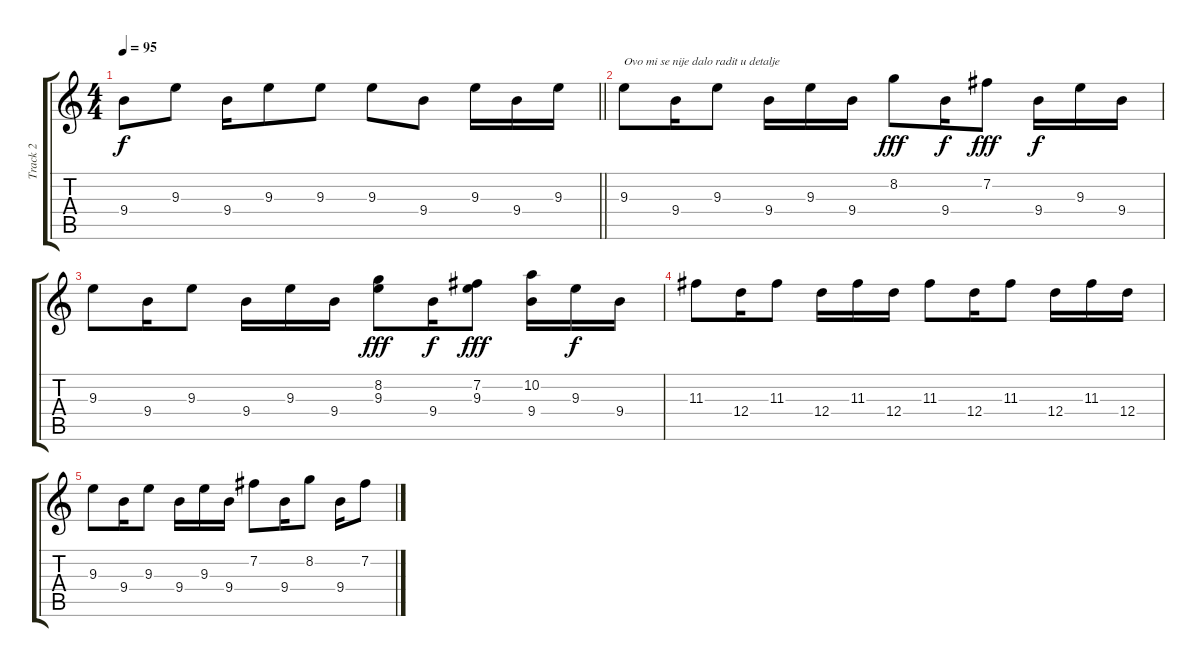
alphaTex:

\track ("Track 2" "Track 2") {instrument acousticguitarsteel}
\staff {score tabs}
\tuning (E4 B3 G3 D3 A2 E2) {hide}
\ts (4 4)
\tempo 95
\clef g2
\barLineRight lightlight
\ks c
9.4.8{dy f} 9.3.8 9.4.16 9.3.8 9.3.8 9.3.8 9.4.8 9.3.16 9.4.16 9.3.16 |
9.3.8{txt "Ovo mi se nije dalo radit u detalje"} 9.4.16 9.3.8 9.4.16 9.3.16 9.4.16 8.2.8{dy fff} 9.4.16{dy f} 7.2.8{dy fff} 9.4.16{dy f} 9.3.16 9.4.16 |
9.3.8 9.4.16 9.3.8 9.4.16 9.3.16 9.4.16 (8.2 9.3).8{dy fff} 9.4.16{dy f} (7.2 9.3).8{dy fff} (10.2 9.4).16 9.3.16{dy f} 9.4.16 |
11.3.8 12.4.16 11.3.8 12.4.16 11.3.16 12.4.16 11.3.8 12.4.16 11.3.8 12.4.16 11.3.16 12.4.16 |
9.3.8 9.4.16 9.3.8 9.4.16 9.3.16 9.4.16 7.2.8 9.4.16 8.2.8 9.4.16 7.2.8
